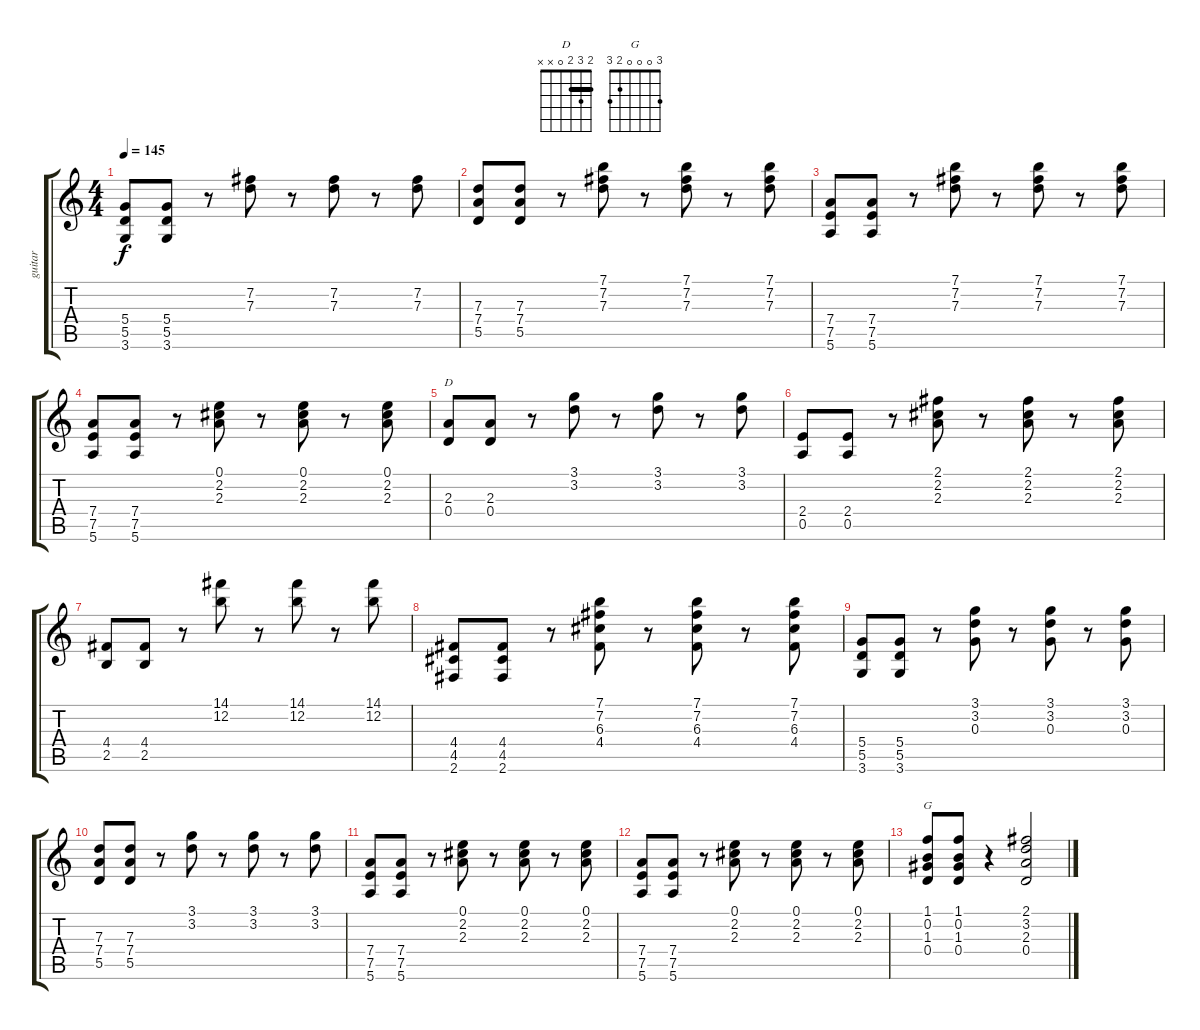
\track ("guitar" "guitar") {instrument overdrivenguitar}
\staff {score tabs}
\tuning (E4 B3 G3 D3 A2 E2) {hide}
\chord ("D" 2 3 2 0 x x) {barre 2}
\chord ("G" 3 0 0 0 2 3)
\ts (4 4)
\tempo 145
\clef g2
\ks c
(5.4 5.5 3.6).8{dy f} (5.4 5.5 3.6).8 r.8 (7.2 7.3).8 r.8 (7.2 7.3).8 r.8 (7.2 7.3).8 |
(7.3 7.4 5.5).8 (7.3 7.4 5.5).8 r.8 (7.1 7.2 7.3).8 r.8 (7.1 7.2 7.3).8 r.8 (7.1 7.2 7.3).8 |
(7.4 7.5 5.6).8 (7.4 7.5 5.6).8 r.8 (7.1 7.2 7.3).8 r.8 (7.1 7.2 7.3).8 r.8 (7.1 7.2 7.3).8 |
(7.4 7.5 5.6).8 (7.4 7.5 5.6).8 r.8 (0.1 2.2 2.3).8 r.8 (0.1 2.2 2.3).8 r.8 (0.1 2.2 2.3).8 |
(2.3 0.4).8{ch "D"} (2.3 0.4).8 r.8 (3.1 3.2).8 r.8 (3.1 3.2).8 r.8 (3.1 3.2).8 |
(2.4 0.5).8 (2.4 0.5).8 r.8 (2.1 2.2 2.3).8 r.8 (2.1 2.2 2.3).8 r.8 (2.1 2.2 2.3).8 |
(4.4 2.5).8 (4.4 2.5).8 r.8 (14.1 12.2).8 r.8 (14.1 12.2).8 r.8 (14.1 12.2).8 |
(4.4 4.5 2.6).8 (4.4 4.5 2.6).8 r.8 (7.1 7.2 6.3 4.4).8 r.8 (7.1 7.2 6.3 4.4).8 r.8 (7.1 7.2 6.3 4.4).8 |
(5.4 5.5 3.6).8 (5.4 5.5 3.6).8 r.8 (3.1 3.2 0.3).8 r.8 (3.1 3.2 0.3).8 r.8 (3.1 3.2 0.3).8 |
(7.3 7.4 5.5).8 (7.3 7.4 5.5).8 r.8 (3.1 3.2).8 r.8 (3.1 3.2).8 r.8 (3.1 3.2).8 |
(7.4 7.5 5.6).8 (7.4 7.5 5.6).8 r.8 (0.1 2.2 2.3).8 r.8 (0.1 2.2 2.3).8 r.8 (0.1 2.2 2.3).8 |
(7.4 7.5 5.6).8 (7.4 7.5 5.6).8 r.8 (0.1 2.2 2.3).8 r.8 (0.1 2.2 2.3).8 r.8 (0.1 2.2 2.3).8 |
(1.1 0.2 1.3 0.4).8{ch "G"} (1.1 0.2 1.3 0.4).8 r.4 (2.1 3.2 2.3 0.4).2
